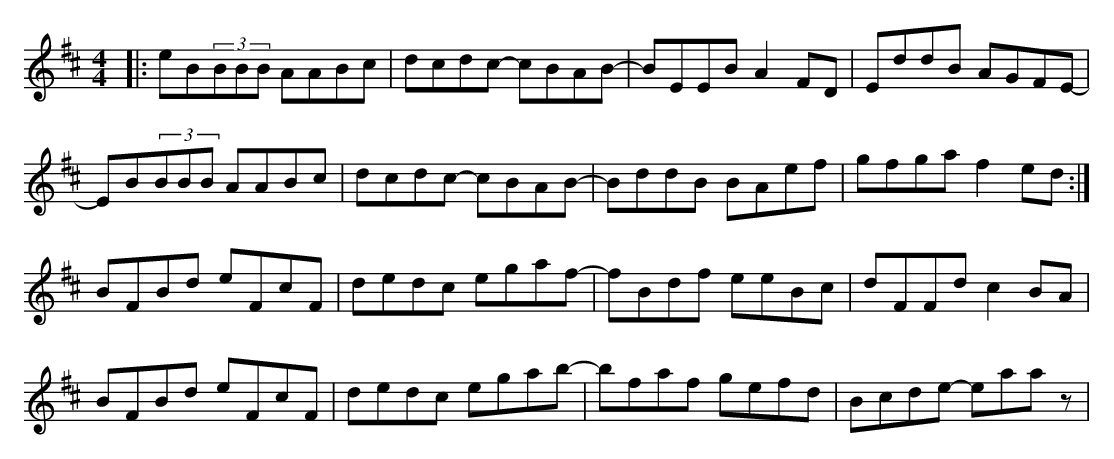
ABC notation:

X:1
M:4/4
K:Edor
|:eB(3BBB AABc|dcdc- cBAB-|BEEB A2FD|EddB AGFE-|
EB(3BBB AABc|dcdc- cBAB-|BddB BAef|gfga f2ed:|
BFBd eFcF|dedc egaf-|fBdf eeBc|dFFd c2BA|
BFBd eFcF|dedc egab-|bfaf gefd|Bcde- eaaz|
